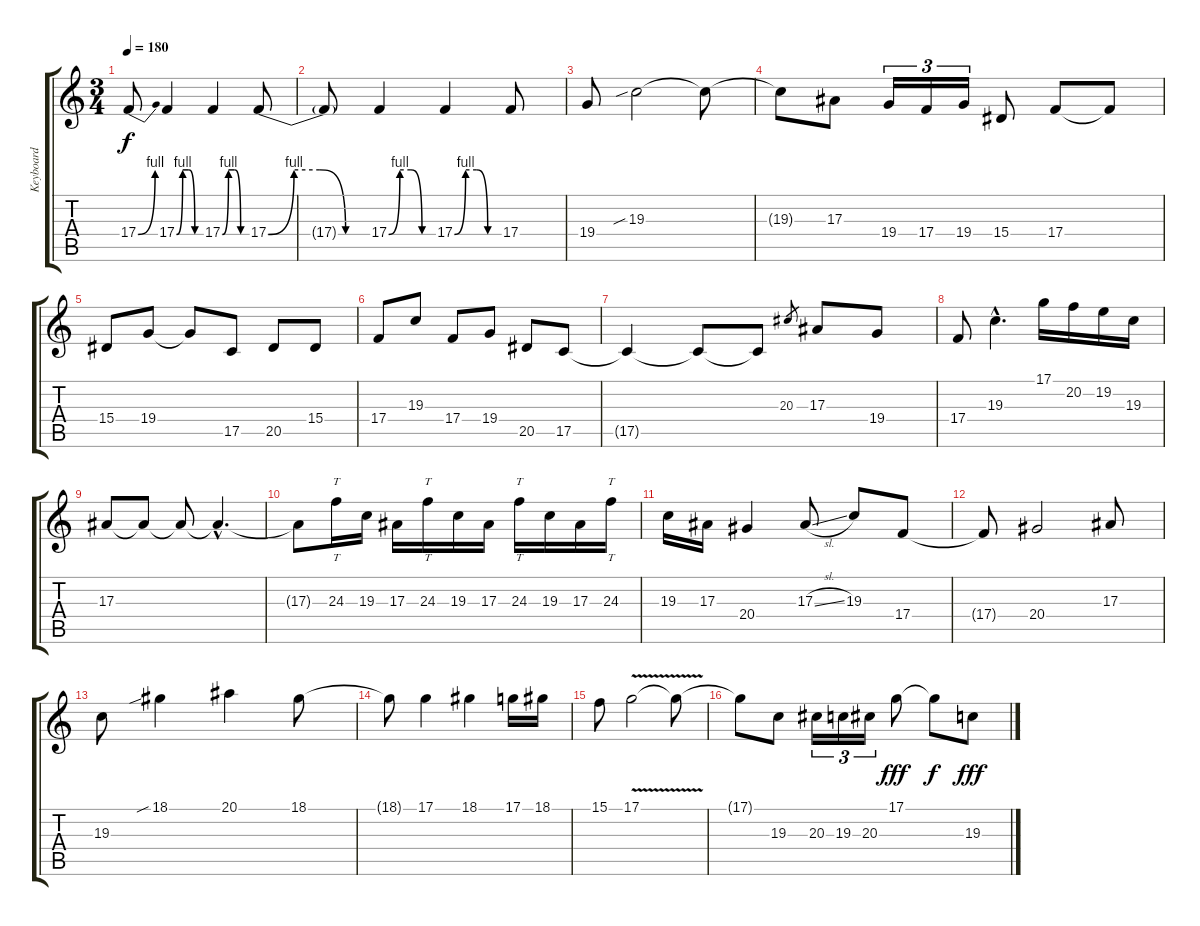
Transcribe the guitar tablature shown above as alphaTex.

\track ("Keyboard" "Keyboard") {instrument pad2warm}
\staff {score tabs}
\tuning (D4 A3 F3 C3 G2 C2) {hide}
\ts (3 4)
\tempo 180
\clef g2
\ks c
17.4{be (bend 0 0 60 4)}.8{dy f} 17.4{be (custom 0 0 15 4 30 4 45 0 60 0)}.4 17.4{be (custom 0 0 15 4 30 4 45 0 60 0)}.4 17.4{be (custom 0 0 15 4 30 4 45 0 60 0)}.8 |
17.4{t}.8 17.4{be (custom 0 0 15 4 30 4 45 0 60 0)}.4 17.4{be (custom 0 0 15 4 30 4 45 0 60 0)}.4 17.4.8 |
19.4.8 19.3{sib}.2 19.3{t}.8 |
19.3{t}.8 17.3.8 19.4.16{tu (3 2)} 17.4.16{tu (3 2)} 19.4.16{tu (3 2)} 15.4.8 17.4.8 17.4{t}.8 |
15.4.8 19.4.8 19.4{t}.8 17.5.8 20.5.8 15.4.8 |
17.4.8 19.3.8 17.4.8 19.4.8 20.5.8 17.5.8 |
17.5{t}.4 17.5{t}.8 17.5{t}.8 20.3.8{gr} 17.3.8 19.4.8 |
17.4.8 19.3{hac}.4{d} 17.1.16 20.2.16 19.2.16 19.3.16 |
17.3.8 17.3{t}.8 17.3{t}.8 17.3{hac t}.4{d} |
17.3{t}.8 24.3.16{tt} 19.3.16 17.3.16 24.3.16{tt} 19.3.16 17.3.16 24.3.16{tt} 19.3.16 17.3.16 24.3.16{tt} |
19.3.16 17.3.16 20.4.4 17.3{sl}.8 19.3.8 17.4.8 |
17.4{t}.8 20.4.2 17.3.8 |
19.3.8 18.1{sib}.4 20.1.4 18.1.8 |
18.1{t}.8 17.1.4 18.1.4 17.1.16 18.1.16 |
15.1.8 17.1{v}.2 17.1{t}.8 |
17.1{t}.8 19.3.8 20.3.16{tu (3 2)} 19.3.16{tu (3 2)} 20.3.16{tu (3 2)} 17.1.8{dy fff} 17.1{t}.8{dy f} 19.3.8{dy fff}
